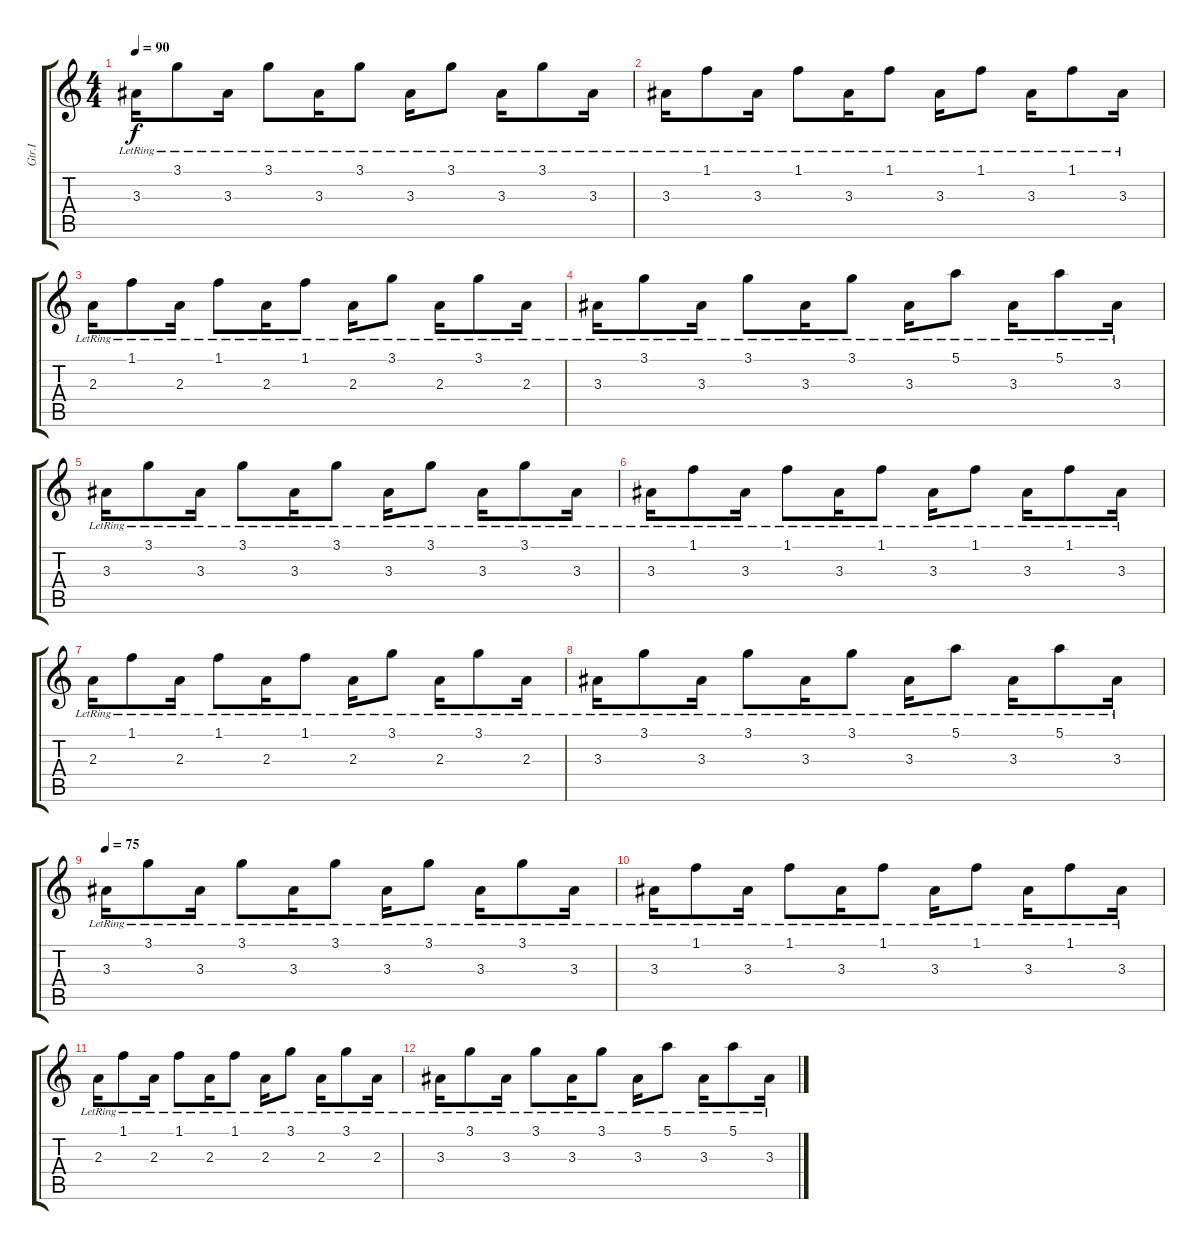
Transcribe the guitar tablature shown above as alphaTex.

\track ("Gtr.I" "Gtr.I") {instrument electricguitarjazz}
\staff {score tabs}
\tuning (E4 B3 G3 D3 A2 E2) {hide}
\ts (4 4)
\tempo 90
\clef g2
\ks c
3.3{lr}.16{dy f} 3.1{lr}.8 3.3{lr}.16 3.1{lr}.8 3.3{lr}.16 3.1{lr}.8 3.3{lr}.16 3.1{lr}.8 3.3{lr}.16 3.1{lr}.8 3.3{lr}.16 |
3.3{lr}.16 1.1{lr}.8 3.3{lr}.16 1.1{lr}.8 3.3{lr}.16 1.1{lr}.8 3.3{lr}.16 1.1{lr}.8 3.3{lr}.16 1.1{lr}.8 3.3{lr}.16 |
2.3{lr}.16 1.1{lr}.8 2.3{lr}.16 1.1{lr}.8 2.3{lr}.16 1.1{lr}.8 2.3{lr}.16 3.1{lr}.8 2.3{lr}.16 3.1{lr}.8 2.3{lr}.16 |
3.3{lr}.16 3.1{lr}.8 3.3{lr}.16 3.1{lr}.8 3.3{lr}.16 3.1{lr}.8 3.3{lr}.16 5.1{lr}.8 3.3{lr}.16 5.1{lr}.8 3.3{lr}.16 |
3.3{lr}.16 3.1{lr}.8 3.3{lr}.16 3.1{lr}.8 3.3{lr}.16 3.1{lr}.8 3.3{lr}.16 3.1{lr}.8 3.3{lr}.16 3.1{lr}.8 3.3{lr}.16 |
3.3{lr}.16 1.1{lr}.8 3.3{lr}.16 1.1{lr}.8 3.3{lr}.16 1.1{lr}.8 3.3{lr}.16 1.1{lr}.8 3.3{lr}.16 1.1{lr}.8 3.3{lr}.16 |
2.3{lr}.16 1.1{lr}.8 2.3{lr}.16 1.1{lr}.8 2.3{lr}.16 1.1{lr}.8 2.3{lr}.16 3.1{lr}.8 2.3{lr}.16 3.1{lr}.8 2.3{lr}.16 |
3.3{lr}.16 3.1{lr}.8 3.3{lr}.16 3.1{lr}.8 3.3{lr}.16 3.1{lr}.8 3.3{lr}.16 5.1{lr}.8 3.3{lr}.16 5.1{lr}.8 3.3{lr}.16 |
\tempo 75
3.3{lr}.16{volume 0} 3.1{lr}.8 3.3{lr}.16 3.1{lr}.8 3.3{lr}.16 3.1{lr}.8 3.3{lr}.16 3.1{lr}.8 3.3{lr}.16 3.1{lr}.8 3.3{lr}.16 |
3.3{lr}.16 1.1{lr}.8 3.3{lr}.16 1.1{lr}.8 3.3{lr}.16 1.1{lr}.8 3.3{lr}.16 1.1{lr}.8 3.3{lr}.16 1.1{lr}.8 3.3{lr}.16 |
2.3{lr}.16 1.1{lr}.8 2.3{lr}.16 1.1{lr}.8 2.3{lr}.16 1.1{lr}.8 2.3{lr}.16 3.1{lr}.8 2.3{lr}.16 3.1{lr}.8 2.3{lr}.16 |
3.3{lr}.16 3.1{lr}.8 3.3{lr}.16 3.1{lr}.8 3.3{lr}.16 3.1{lr}.8 3.3{lr}.16 5.1{lr}.8 3.3{lr}.16 5.1{lr}.8 3.3{lr}.16
